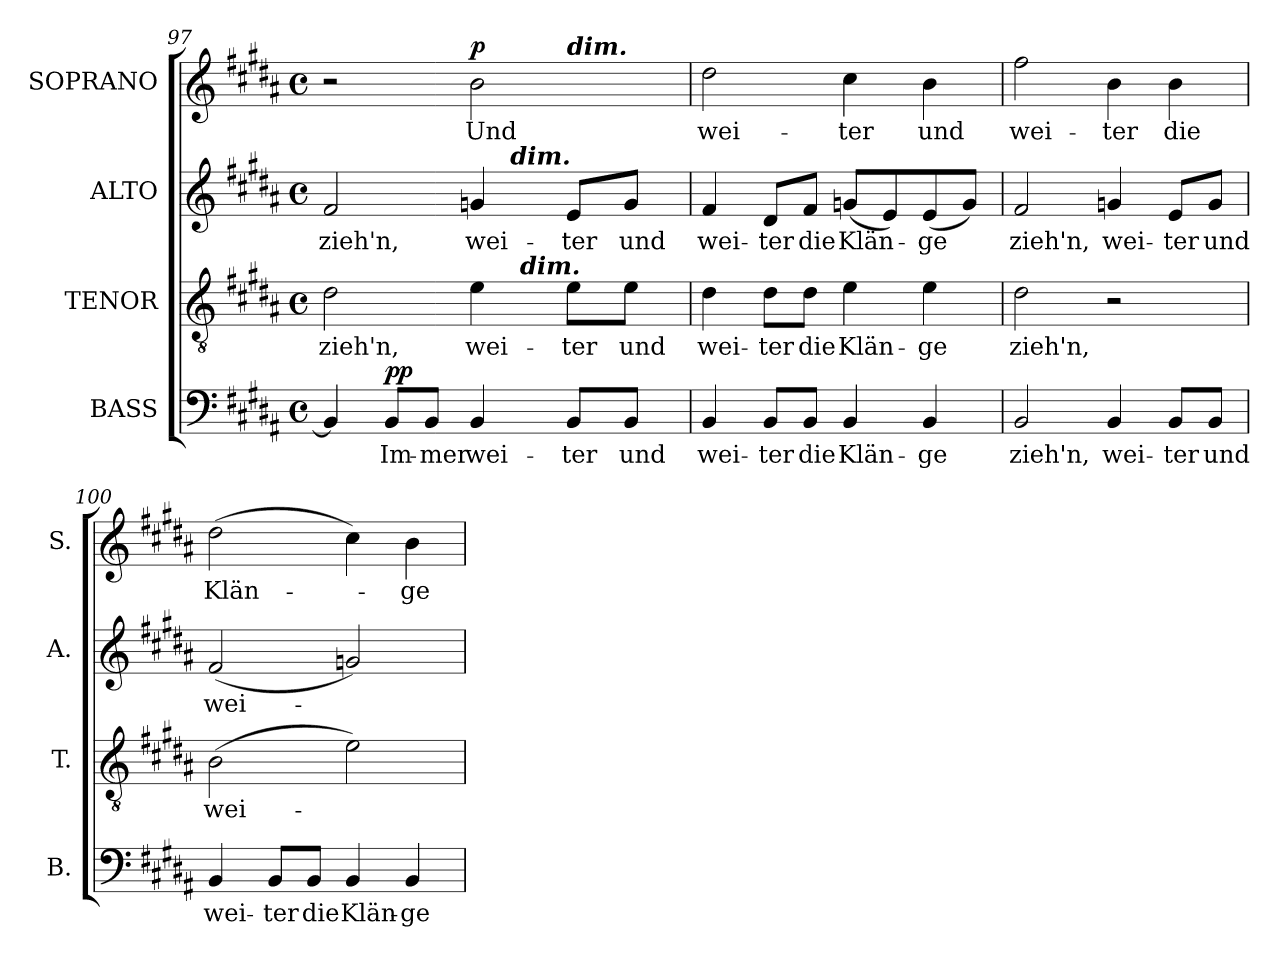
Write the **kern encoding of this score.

**kern	**text	**dynam	**kern	**text	**kern	**text	**kern	**text	**dynam
*part4	*part4	*part4	*part3	*part3	*part2	*part2	*part1	*part1	*part1
*staff4	*staff4	*staff4	*staff3	*staff3	*staff2	*staff2	*staff1	*staff1	*staff1
*I"BASS	*	*	*I"TENOR	*	*I"ALTO	*	*I"SOPRANO	*	*
*I'B.	*	*	*I'T.	*	*I'A.	*	*I'S.	*	*
*clefF4	*	*	*clefGv2	*	*clefG2	*	*clefG2	*	*
*	*	*	*ITrd7c12	*	*	*	*	*	*
*k[f#c#g#d#a#]	*	*	*k[f#c#g#d#a#]	*	*k[f#c#g#d#a#]	*	*k[f#c#g#d#a#]	*	*
*B:	*	*	*B:	*	*B:	*	*B:	*	*
*M4/4	*	*	*M4/4	*	*M4/4	*	*M4/4	*	*
*met(c)	*	*	*met(c)	*	*met(c)	*	*met(c)	*	*
=97	=97	=97	=97	=97	=97	=97	=97	=97	=97
!	!	!	!	!LO:LY:b:color=#000000	!	!	!	!	!
!	!	!	!	!	!	!LO:LY:b:color=#000000	!	!	!
*	*	*	*^	*	*^	*	*^	*	*
4BBi/]	.	.	2D#i\	2ryy	zieh'n,	2f#i/	2ryy	zieh'n,	2r	2.ryy	.	.
!	!LO:LY:b:color=#000000	!	!	!	!	!	!	!	!	!	!	!
8BBi/L	Im-	pp	.	.	.	.	.	.	.	.	.	.
!	!LO:LY:b:color=#000000	!	!	!	!	!	!	!	!	!	!	!
8BBi/J	-mer	.	.	.	.	.	.	.	.	.	.	.
!	!LO:LY:b:color=#000000	!	!	!	!	!	!	!	!	!	!	!
!	!	!	!	!	!LO:LY:b:color=#000000	!	!	!	!	!	!	!
!	!	!	!	!	!	!	!	!LO:LY:b:color=#000000	!	!	!	!
!	!	!	!	!	!	!	!	!	!	!	!LO:LY:b:color=#000000	!
4BBi/	wei-	.	4Ei\	16ryy	wei-	4gni/	16ryy	wei-	2bi\	.	Und	p
.	.	.	.	64ryy	.	.	64ryy	.	.	.	.	.
.	.	.	.	128ryy	.	.	1024ryy	.	.	.	.	.
!	!	!	!	!	!	!	!LO:TX:a:Bi:t=dim.	!	!	!	!	!
.	.	.	.	.	.	.	4ryy	.	.	.	.	.
.	.	.	.	512ryy	.	.	.	.	.	.	.	.
!	!	!	!	!LO:TX:a:Bi:t=dim.	!	!	!	!	!	!	!	!
.	.	.	.	4ryy	.	.	.	.	.	.	.	.
!	!LO:LY:b:color=#000000	!	!	!	!	!	!	!	!	!	!	!
!	!	!	!	!	!LO:LY:b:color=#000000	!	!	!	!	!	!	!
!	!	!	!	!	!	!	!	!	!	!LO:TX:a:Bi:t=dim.	!	!
!	!	!	!	!	!	!	!	!LO:LY:b:color=#000000	!	!	!	!
8BBi/L	-ter	.	8Ei\L	.	-ter	8ei/L	.	-ter	.	4ryy	.	.
.	.	.	.	.	.	.	8ryy	.	.	.	.	.
.	.	.	.	8ryy	.	.	.	.	.	.	.	.
!	!LO:LY:b:color=#000000	!	!	!	!	!	!	!	!	!	!	!
!	!	!	!	!	!LO:LY:b:color=#000000	!	!	!	!	!	!	!
!	!	!	!	!	!	!	!	!LO:LY:b:color=#000000	!	!	!	!
8BBi/J	und	.	8Ei\J	.	und	8gi/J	.	und	.	.	.	.
.	.	.	.	.	.	.	32ryy	.	.	.	.	.
.	.	.	.	32ryy	.	.	.	.	.	.	.	.
.	.	.	.	.	.	.	128...ryy	.	.	.	.	.
.	.	.	.	256.ryy	.	.	.	.	.	.	.	.
*	*	*	*v	*v	*	*	*	*	*v	*v	*	*
*	*	*	*	*	*v	*v	*	*	*	*
=98	=98	=98	=98	=98	=98	=98	=98	=98	=98
*	*	*	*^	*	*^	*	*^	*	*
!	!LO:LY:b:color=#000000	!	!	!	!	!	!	!	!	!	!	!
*	*	*	*v	*v	*	*	*	*	*v	*v	*	*
*	*	*	*	*	*v	*v	*	*	*	*
*	*	*	*^	*	*^	*	*^	*	*
!	!	!	!	!	!LO:LY:b:color=#000000	!	!	!	!	!	!	!
*	*	*	*v	*v	*	*	*	*	*v	*v	*	*
*	*	*	*	*	*v	*v	*	*	*	*
*	*	*	*^	*	*^	*	*^	*	*
!	!	!	!	!	!	!	!	!LO:LY:b:color=#000000	!	!	!	!
*	*	*	*v	*v	*	*	*	*	*v	*v	*	*
*	*	*	*	*	*v	*v	*	*	*	*
*	*	*	*^	*	*^	*	*^	*	*
!	!	!	!	!	!	!	!	!	!	!	!LO:LY:b:color=#000000	!
*	*	*	*v	*v	*	*	*	*	*v	*v	*	*
*	*	*	*	*	*v	*v	*	*	*	*
4BBi/	wei-	.	4D#i\	wei-	4f#i/	wei-	2dd#i\	wei-	.
!	!LO:LY:b:color=#000000	!	!	!	!	!	!	!	!
!	!	!	!	!LO:LY:b:color=#000000	!	!	!	!	!
!	!	!	!	!	!	!LO:LY:b:color=#000000	!	!	!
8BBi/L	-ter	.	8D#i\L	-ter	8d#i/L	-ter	.	.	.
!	!LO:LY:b:color=#000000	!	!	!	!	!	!	!	!
!	!	!	!	!LO:LY:b:color=#000000	!	!	!	!	!
!	!	!	!	!	!	!LO:LY:b:color=#000000	!	!	!
8BBi/J	die	.	8D#i\J	die	8f#i/J	die	.	.	.
!	!LO:LY:b:color=#000000	!	!	!	!	!	!	!	!
!	!	!	!	!LO:LY:b:color=#000000	!	!	!	!	!
!	!	!	!	!	!	!LO:LY:b:color=#000000	!	!	!
!	!	!	!	!	!	!	!	!LO:LY:b:color=#000000	!
4BBi/	Klän-	.	4Ei\	Klän-	(8gni/L	Klän-	4cc#i\	-ter	.
.	.	.	.	.	8ei/)	.	.	.	.
!	!LO:LY:b:color=#000000	!	!	!	!	!	!	!	!
!	!	!	!	!LO:LY:b:color=#000000	!	!	!	!	!
!	!	!	!	!	!	!LO:LY:b:color=#000000	!	!	!
!	!	!	!	!	!	!	!	!LO:LY:b:color=#000000	!
4BBi/	-ge	.	4Ei\	-ge	(8ei/	-ge	4bi\	und	.
.	.	.	.	.	8gi/J)	.	.	.	.
!!LO:PB:g=z
=99	=99	=99	=99	=99	=99	=99	=99	=99	=99
!	!LO:LY:b:color=#000000	!	!	!	!	!	!	!	!
!	!	!	!	!LO:LY:b:color=#000000	!	!	!	!	!
!	!	!	!	!	!	!LO:LY:b:color=#000000	!	!	!
!	!	!	!	!	!	!	!	!LO:LY:b:color=#000000	!
2BBi/	zieh'n,	.	2D#i\	zieh'n,	2f#i/	zieh'n,	2ff#i\	wei-	.
!	!LO:LY:b:color=#000000	!	!	!	!	!	!	!	!
!	!	!	!	!	!	!LO:LY:b:color=#000000	!	!	!
!	!	!	!	!	!	!	!	!LO:LY:b:color=#000000	!
4BBi/	wei-	.	2r	.	4gni/	wei-	4bi\	-ter	.
!	!LO:LY:b:color=#000000	!	!	!	!	!	!	!	!
!	!	!	!	!	!	!LO:LY:b:color=#000000	!	!	!
!	!	!	!	!	!	!	!	!LO:LY:b:color=#000000	!
8BBi/L	-ter	.	.	.	8ei/L	-ter	4bi\	die	.
!	!LO:LY:b:color=#000000	!	!	!	!	!	!	!	!
!	!	!	!	!	!	!LO:LY:b:color=#000000	!	!	!
8BBi/J	und	.	.	.	8gi/J	und	.	.	.
=100	=100	=100	=100	=100	=100	=100	=100	=100	=100
!	!LO:LY:b:color=#000000	!	!	!	!	!	!	!	!
!	!	!	!	!LO:LY:b:color=#000000	!	!	!	!	!
!	!	!	!	!	!	!LO:LY:b:color=#000000	!	!	!
!	!	!	!	!	!	!	!	!LO:LY:b:color=#000000	!
4BBi/	wei-	.	(2BBi\	wei-	(2f#i/	wei-	(2dd#i\	Klän-	.
!	!LO:LY:b:color=#000000	!	!	!	!	!	!	!	!
8BBi/L	-ter	.	.	.	.	.	.	.	.
!	!LO:LY:b:color=#000000	!	!	!	!	!	!	!	!
8BBi/J	die	.	.	.	.	.	.	.	.
!	!LO:LY:b:color=#000000	!	!	!	!	!	!	!	!
4BBi/	Klän-	.	2Ei\)	.	2gni/)	.	4cc#i\)	.	.
!	!LO:LY:b:color=#000000	!	!	!	!	!	!	!	!
!	!	!	!	!	!	!	!	!LO:LY:b:color=#000000	!
4BBi/	-ge	.	.	.	.	.	4bi\	-ge	.
=	=	=	=	=	=	=	=	=	=
*-	*-	*-	*-	*-	*-	*-	*-	*-	*-
